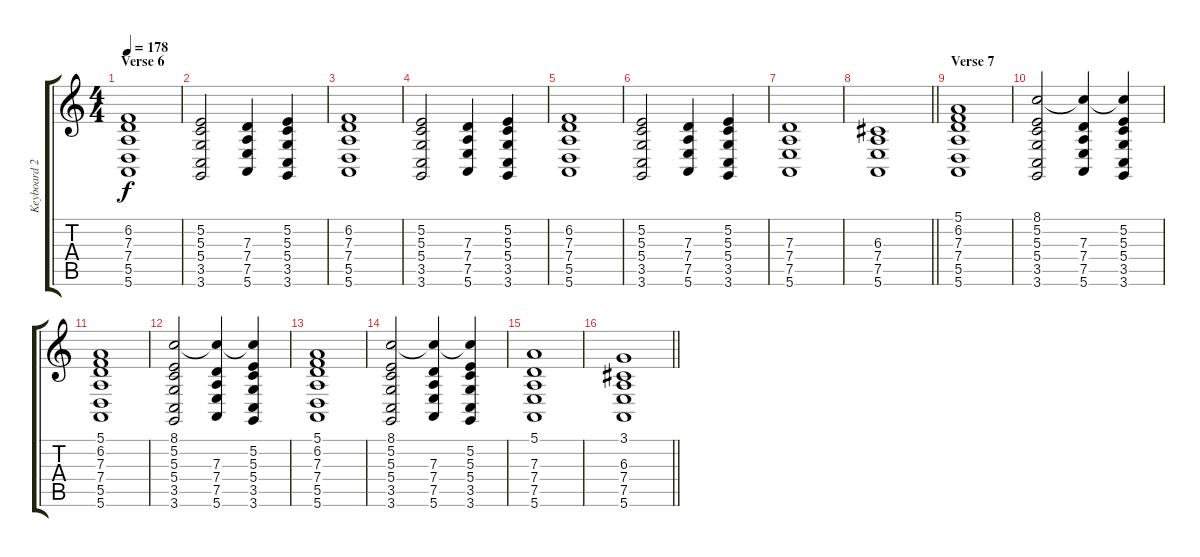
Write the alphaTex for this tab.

\track ("Keyboard 2" "Keyboard 2") {instrument synthvoice}
\staff {score tabs}
\tuning (E4 B3 G3 D3 A2 E2) {hide}
\ts (4 4)
\section ("" "Verse 6")
\tempo 178
\clef g2
\ks c
(6.2 7.3 7.4 5.5 5.6).1{dy f} |
(5.2 5.3 5.4 3.5 3.6).2 (7.3 7.4 7.5 5.6).4 (5.2 5.3 5.4 3.5 3.6).4 |
(6.2 7.3 7.4 5.5 5.6).1 |
(5.2 5.3 5.4 3.5 3.6).2 (7.3 7.4 7.5 5.6).4 (5.2 5.3 5.4 3.5 3.6).4 |
(6.2 7.3 7.4 5.5 5.6).1 |
(5.2 5.3 5.4 3.5 3.6).2 (7.3 7.4 7.5 5.6).4 (5.2 5.3 5.4 3.5 3.6).4 |
(7.3 7.4 7.5 5.6).1 |
\barLineRight lightlight
(6.3 7.4 7.5 5.6).1 |
\section ("" "Verse 7")
(5.1 6.2 7.3 7.4 5.5 5.6).1 |
(8.1 5.2 5.3 5.4 3.5 3.6).2 (8.1{t} 7.3 7.4 7.5 5.6).4 (8.1{t} 5.2 5.3 5.4 3.5 3.6).4 |
(5.1 6.2 7.3 7.4 5.5 5.6).1 |
(8.1 5.2 5.3 5.4 3.5 3.6).2 (8.1{t} 7.3 7.4 7.5 5.6).4 (8.1{t} 5.2 5.3 5.4 3.5 3.6).4 |
(5.1 6.2 7.3 7.4 5.5 5.6).1 |
(8.1 5.2 5.3 5.4 3.5 3.6).2 (8.1{t} 7.3 7.4 7.5 5.6).4 (8.1{t} 5.2 5.3 5.4 3.5 3.6).4 |
(5.1 7.3 7.4 7.5 5.6).1 |
\barLineRight lightlight
(3.1 6.3 7.4 7.5 5.6).1
